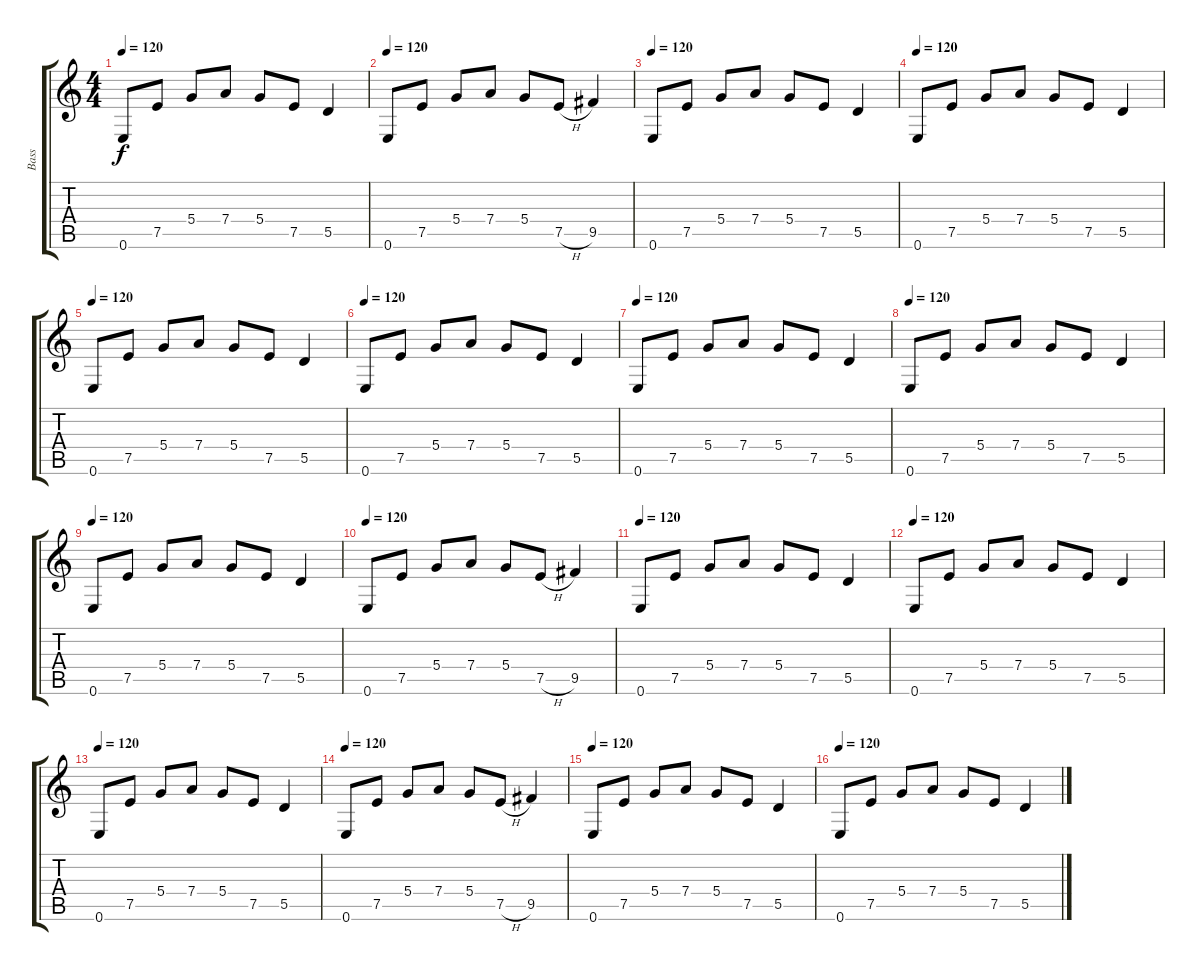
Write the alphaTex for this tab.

\track ("Bass" "Bass") {instrument electricbassfinger}
\staff {score tabs}
\tuning (E4 B3 G3 D3 A2 E2) {hide}
\ts (4 4)
\tempo 120
\clef g2
\ks c
0.6.8{dy f} 7.5.8 5.4.8 7.4.8 5.4.8 7.5.8 5.5.4 |
\tempo 120
0.6.8 7.5.8 5.4.8 7.4.8 5.4.8 7.5{h}.8 9.5.4 |
\tempo 120
0.6.8 7.5.8 5.4.8 7.4.8 5.4.8 7.5.8 5.5.4 |
\tempo 120
0.6.8 7.5.8 5.4.8 7.4.8 5.4.8 7.5.8 5.5.4 |
\tempo 120
0.6.8 7.5.8 5.4.8 7.4.8 5.4.8 7.5.8 5.5.4 |
\tempo 120
0.6.8 7.5.8 5.4.8 7.4.8 5.4.8 7.5.8 5.5.4 |
\tempo 120
0.6.8 7.5.8 5.4.8 7.4.8 5.4.8 7.5.8 5.5.4 |
\tempo 120
0.6.8 7.5.8 5.4.8 7.4.8 5.4.8 7.5.8 5.5.4 |
\tempo 120
0.6.8 7.5.8 5.4.8 7.4.8 5.4.8 7.5.8 5.5.4 |
\tempo 120
0.6.8 7.5.8 5.4.8 7.4.8 5.4.8 7.5{h}.8 9.5.4 |
\tempo 120
0.6.8 7.5.8 5.4.8 7.4.8 5.4.8 7.5.8 5.5.4 |
\tempo 120
0.6.8 7.5.8 5.4.8 7.4.8 5.4.8 7.5.8 5.5.4 |
\tempo 120
0.6.8 7.5.8 5.4.8 7.4.8 5.4.8 7.5.8 5.5.4 |
\tempo 120
0.6.8 7.5.8 5.4.8 7.4.8 5.4.8 7.5{h}.8 9.5.4 |
\tempo 120
0.6.8 7.5.8 5.4.8 7.4.8 5.4.8 7.5.8 5.5.4 |
\tempo 120
0.6.8 7.5.8 5.4.8 7.4.8 5.4.8 7.5.8 5.5.4
